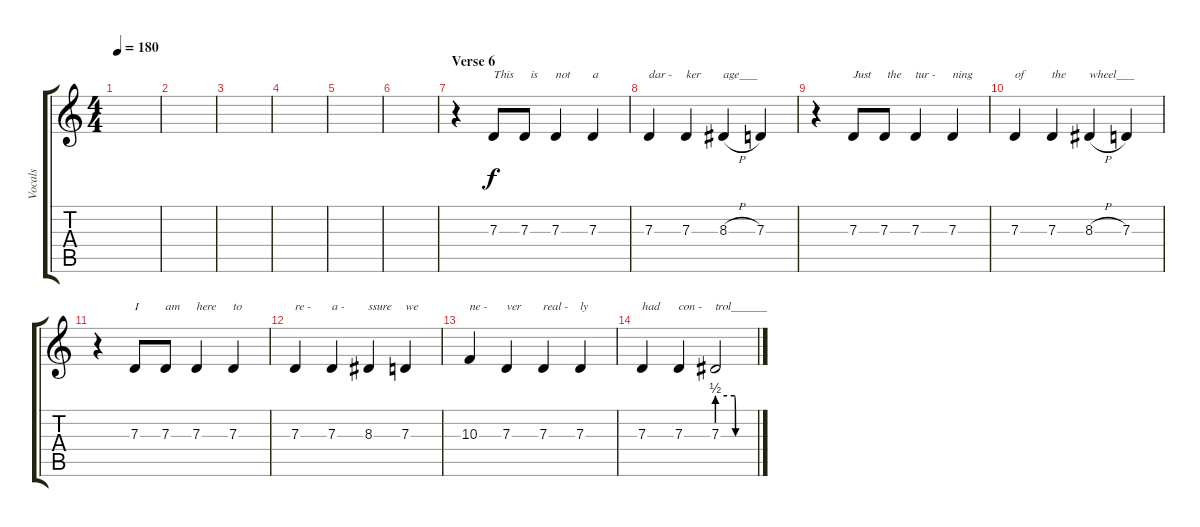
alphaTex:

\track ("Vocals" "Vocals") {instrument choiraahs}
\staff {score tabs}
\tuning (E4 B3 G3 D3 A2 E2) {hide}
\ts (4 4)
\tempo 180
\clef g2
\ks c
|
|
|
|
|
|
\section ("" "Verse 6")
r.4 7.3.8{txt "This"} 7.3.8{txt "  is"} 7.3.4{txt "not"} 7.3.4{txt "a"} |
7.3.4{txt "dar - "} 7.3.4{txt "ker"} 8.3{h}.4{txt "age___"} 7.3.4 |
r.4 7.3.8{txt "Just"} 7.3.8{txt " the"} 7.3.4{txt "tur -"} 7.3.4{txt "ning"} |
7.3.4{txt "of"} 7.3.4{txt "the"} 8.3{h}.4{txt "wheel___"} 7.3.4 |
r.4 7.3.8{txt "I"} 7.3.8{txt "am"} 7.3.4{txt "here"} 7.3.4{txt "to"} |
7.3.4{txt "re -"} 7.3.4{txt "a -"} 8.3.4{txt "ssure"} 7.3.4{txt "we"} |
10.3.4{txt "ne -"} 7.3.4{txt "ver"} 7.3.4{txt "real -"} 7.3.4{txt "ly"} |
7.3.4{txt "had"} 7.3.4{txt "con -"} 7.3{be (custom 0 2 28 2 30 0 60 0)}.2{txt "trol______"}
